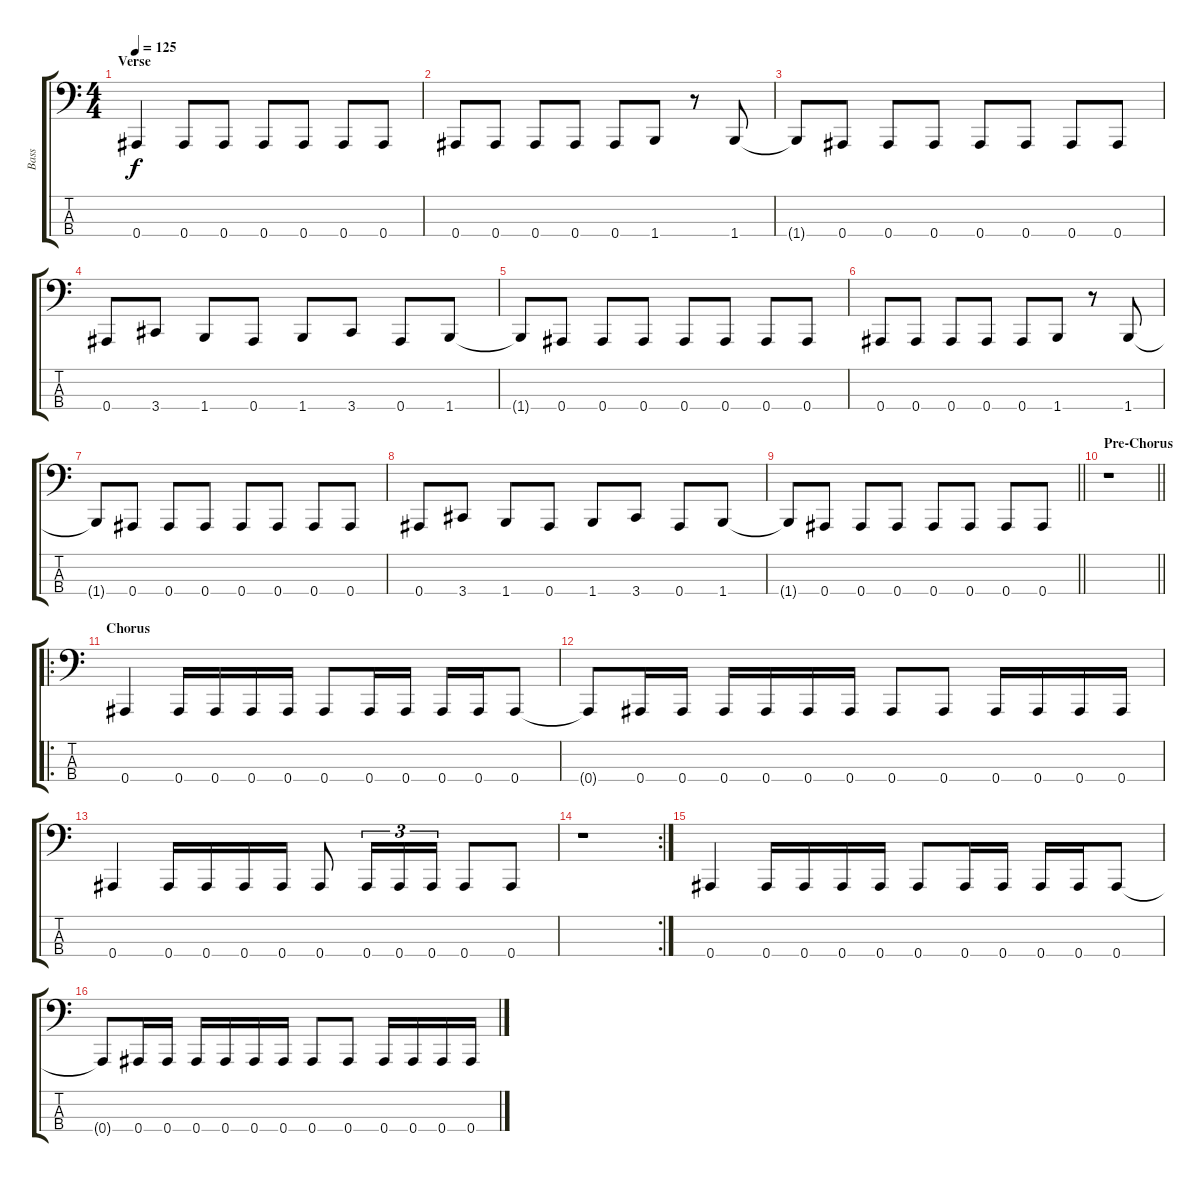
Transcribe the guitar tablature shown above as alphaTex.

\track ("Bass" "Bass") {instrument electricbasspick}
\staff {score tabs}
\tuning (Eb2 Bb1 F1 Bb0) {hide}
\ts (4 4)
\section ("" "Verse")
\tempo 125
\clef f4
\ks c
0.4.4{dy f} 0.4.8 0.4.8 0.4.8 0.4.8 0.4.8 0.4.8 |
0.4.8 0.4.8 0.4.8 0.4.8 0.4.8 1.4.8 r.8 1.4.8 |
1.4{t}.8 0.4.8 0.4.8 0.4.8 0.4.8 0.4.8 0.4.8 0.4.8 |
0.4.8 3.4.8 1.4.8 0.4.8 1.4.8 3.4.8 0.4.8 1.4.8 |
1.4{t}.8 0.4.8 0.4.8 0.4.8 0.4.8 0.4.8 0.4.8 0.4.8 |
0.4.8 0.4.8 0.4.8 0.4.8 0.4.8 1.4.8 r.8 1.4.8 |
1.4{t}.8 0.4.8 0.4.8 0.4.8 0.4.8 0.4.8 0.4.8 0.4.8 |
0.4.8 3.4.8 1.4.8 0.4.8 1.4.8 3.4.8 0.4.8 1.4.8 |
\barLineRight lightlight
1.4{t}.8 0.4.8 0.4.8 0.4.8 0.4.8 0.4.8 0.4.8 0.4.8 |
\section ("" "Pre-Chorus")
\barLineRight lightlight
r.1 |
\ro
\section ("" "Chorus")
0.4.4 0.4.16 0.4.16 0.4.16 0.4.16 0.4.8 0.4.16 0.4.16 0.4.16 0.4.16 0.4.8 |
0.4{t}.8 0.4.16 0.4.16 0.4.16 0.4.16 0.4.16 0.4.16 0.4.8 0.4.8 0.4.16 0.4.16 0.4.16 0.4.16 |
0.4.4 0.4.16 0.4.16 0.4.16 0.4.16 0.4.8 0.4.16{tu (3 2)} 0.4.16{tu (3 2)} 0.4.16{tu (3 2)} 0.4.8 0.4.8 |
\rc 2
r.1 |
0.4.4 0.4.16 0.4.16 0.4.16 0.4.16 0.4.8 0.4.16 0.4.16 0.4.16 0.4.16 0.4.8 |
0.4{t}.8 0.4.16 0.4.16 0.4.16 0.4.16 0.4.16 0.4.16 0.4.8 0.4.8 0.4.16 0.4.16 0.4.16 0.4.16
